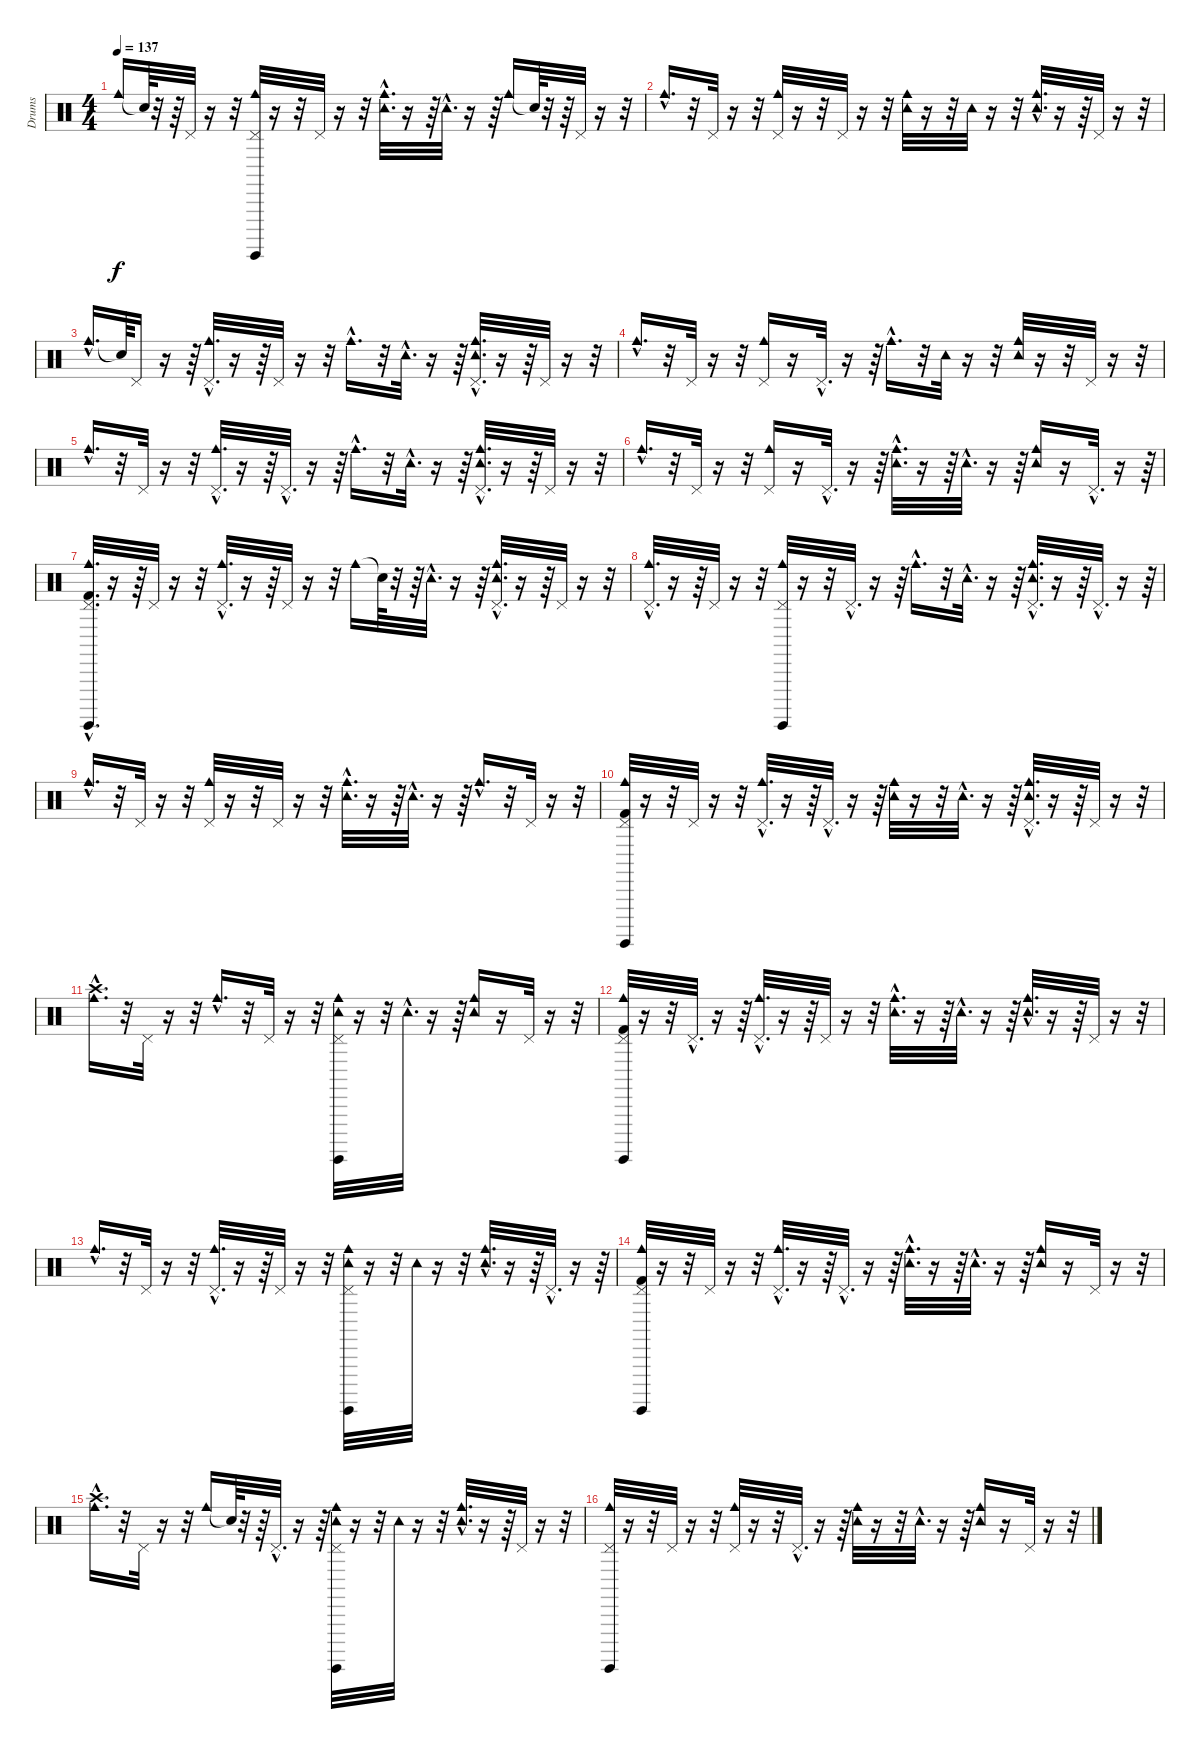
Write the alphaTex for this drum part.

\track ("Drums   " "Drums   ") {instrument percussion}
\staff {score}
\articulation defaults
\ts (4 4)
\tempo 137
\clef neutral
\ks c "Cowbell medium (hit)".16{dy f} "Snare (hit)"{t}.64
r.32 r.64 "Pedal Hi-Hat (hit)".32 r.16 r.32 ("Pedal Hi-Hat (hit)" "Surdo (hit)" "Cowbell medium (hit)").32 r.16 r.32 "Pedal Hi-Hat (hit)".32 r.16 r.32 ("Tambourine (hit)"{hac} "Cowbell medium (hit)"{hac}).32{d} r.16 r.64 "Tambourine (hit)"{hac}.32{d} r.16 r.64 "Cowbell medium (hit)".16 "Snare (hit)"{t}.64 r.32 r.64 "Pedal Hi-Hat (hit)".32 r.16 r.32 |
"Cowbell medium (hit)"{hac}.16{d} r.32 "Pedal Hi-Hat (hit)".32 r.16 r.32 ("Pedal Hi-Hat (hit)" "Cowbell medium (hit)").32 r.16 r.32 "Pedal Hi-Hat (hit)".32 r.16 r.32 ("Tambourine (hit)" "Cowbell medium (hit)").32 r.16 r.32 "Tambourine (hit)".32 r.16 r.32 ("Tambourine (hit)"{hac} "Cowbell medium (hit)"{hac}).32{d} r.16 r.64 "Pedal Hi-Hat (hit)".32 r.16 r.32 |
"Cowbell medium (hit)"{hac}.16{d} "Snare (hit)"{t}.64 "Pedal Hi-Hat (hit)".16 r.16 r.64 ("Pedal Hi-Hat (hit)"{hac} "Cowbell medium (hit)"{hac}).32{d} r.16 r.64 "Pedal Hi-Hat (hit)".32 r.16 r.32 "Cowbell medium (hit)"{hac}.16{d} r.32 "Tambourine (hit)"{hac}.32{d} r.16 r.64 ("Pedal Hi-Hat (hit)"{hac} "Tambourine (hit)"{hac} "Cowbell medium (hit)"{hac}).32{d} r.16 r.64 "Pedal Hi-Hat (hit)".32 r.16 r.32 |
"Cowbell medium (hit)"{hac}.16{d} r.32 "Pedal Hi-Hat (hit)".32 r.16 r.32 ("Pedal Hi-Hat (hit)" "Cowbell medium (hit)").16 r.16 "Pedal Hi-Hat (hit)"{hac}.32{d} r.16 r.64 "Cowbell medium (hit)"{hac}.16{d} r.32 "Tambourine (hit)".32 r.16 r.32 ("Tambourine (hit)" "Cowbell medium (hit)").32 r.16 r.32 "Pedal Hi-Hat (hit)".32 r.16 r.32 |
"Cowbell medium (hit)"{hac}.16{d} r.32 "Pedal Hi-Hat (hit)".32 r.16 r.32 ("Pedal Hi-Hat (hit)"{hac} "Cowbell medium (hit)"{hac}).32{d} r.16 r.64 "Pedal Hi-Hat (hit)"{hac}.32{d} r.16 r.64 "Cowbell medium (hit)"{hac}.16{d} r.32 "Tambourine (hit)"{hac}.32{d} r.16 r.64 ("Pedal Hi-Hat (hit)"{hac} "Tambourine (hit)"{hac} "Cowbell medium (hit)"{hac}).32{d} r.16 r.64 "Pedal Hi-Hat (hit)".32 r.16 r.32 |
"Cowbell medium (hit)"{hac}.16{d} r.32 "Pedal Hi-Hat (hit)".32 r.16 r.32 ("Pedal Hi-Hat (hit)" "Cowbell medium (hit)").16 r.16 "Pedal Hi-Hat (hit)"{hac}.32{d} r.16 r.64 ("Tambourine (hit)"{hac} "Cowbell medium (hit)"{hac}).32{d} r.16 r.64 "Tambourine (hit)"{hac}.32{d} r.16 r.64 ("Tambourine (hit)" "Cowbell medium (hit)").16 r.16 "Pedal Hi-Hat (hit)"{hac}.32{d} r.16 r.64 |
("Kick (hit) 2"{hac} "Pedal Hi-Hat (hit)"{hac} "Surdo (hit)"{hac} "Cowbell medium (hit)"{hac}).32{d} r.16 r.64 "Pedal Hi-Hat (hit)".32 r.16 r.32 ("Pedal Hi-Hat (hit)"{hac} "Cowbell medium (hit)"{hac}).32{d} r.16 r.64 "Pedal Hi-Hat (hit)".32 r.16 r.32 "Cowbell medium (hit)".16 "Snare (hit)"{t}.64 r.32 r.64 "Tambourine (hit)"{hac}.32{d} r.16 r.64 ("Pedal Hi-Hat (hit)"{hac} "Tambourine (hit)"{hac} "Cowbell medium (hit)"{hac}).32{d} r.16 r.64 "Pedal Hi-Hat (hit)".32 r.16 r.32 |
("Pedal Hi-Hat (hit)"{hac} "Cowbell medium (hit)"{hac}).32{d} r.16 r.64 "Pedal Hi-Hat (hit)".32 r.16 r.32 ("Pedal Hi-Hat (hit)" "Surdo (hit)" "Cowbell medium (hit)").32 r.16 r.32 "Pedal Hi-Hat (hit)"{hac}.32{d} r.16 r.64 "Cowbell medium (hit)"{hac}.16{d} r.32 "Tambourine (hit)"{hac}.32{d} r.16 r.64 ("Pedal Hi-Hat (hit)"{hac} "Tambourine (hit)"{hac} "Cowbell medium (hit)"{hac}).32{d} r.16 r.64 "Pedal Hi-Hat (hit)"{hac}.32{d} r.16 r.64 |
"Cowbell medium (hit)"{hac}.16{d} r.32 "Pedal Hi-Hat (hit)".32 r.16 r.32 ("Pedal Hi-Hat (hit)" "Cowbell medium (hit)").32 r.16 r.32 "Pedal Hi-Hat (hit)".32 r.16 r.32 ("Tambourine (hit)"{hac} "Cowbell medium (hit)"{hac}).32{d} r.16 r.64 "Tambourine (hit)"{hac}.32{d} r.16 r.64 "Cowbell medium (hit)"{hac}.16{d} r.32 "Pedal Hi-Hat (hit)".32 r.16 r.32 |
("Kick (hit) 2" "Pedal Hi-Hat (hit)" "Surdo (hit)" "Cowbell medium (hit)").32 r.16 r.32 "Pedal Hi-Hat (hit)".32 r.16 r.32 ("Pedal Hi-Hat (hit)"{hac} "Cowbell medium (hit)"{hac}).32{d} r.16 r.64 "Pedal Hi-Hat (hit)"{hac}.32{d} r.16 r.64 ("Tambourine (hit)" "Cowbell medium (hit)").32 r.16 r.32 "Tambourine (hit)"{hac}.32{d} r.16 r.64 ("Pedal Hi-Hat (hit)"{hac} "Tambourine (hit)"{hac} "Cowbell medium (hit)"{hac}).32{d} r.16 r.64 "Pedal Hi-Hat (hit)".32 r.16 r.32 |
("Crash high (hit)"{hac} "Cowbell medium (hit)"{hac}).16{d} r.32 "Pedal Hi-Hat (hit)".32 r.16 r.32 "Cowbell medium (hit)"{hac}.16{d} r.32 "Pedal Hi-Hat (hit)".32 r.16 r.32 ("Pedal Hi-Hat (hit)" "Surdo (hit)" "Tambourine (hit)" "Cowbell medium (hit)").32 r.16 r.32 "Tambourine (hit)"{hac}.32{d} r.16 r.64 ("Tambourine (hit)" "Cowbell medium (hit)").16 r.16 "Pedal Hi-Hat (hit)".32 r.16 r.32 |
("Kick (hit) 2" "Pedal Hi-Hat (hit)" "Surdo (hit)" "Cowbell medium (hit)").32 r.16 r.32 "Pedal Hi-Hat (hit)"{hac}.32{d} r.16 r.64 ("Pedal Hi-Hat (hit)"{hac} "Cowbell medium (hit)"{hac}).32{d} r.16 r.64 "Pedal Hi-Hat (hit)".32 r.16 r.32 ("Tambourine (hit)"{hac} "Cowbell medium (hit)"{hac}).32{d} r.16 r.64 "Tambourine (hit)"{hac}.32{d} r.16 r.64 ("Tambourine (hit)"{hac} "Cowbell medium (hit)"{hac}).32{d} r.16 r.64 "Pedal Hi-Hat (hit)".32 r.16 r.32 |
"Cowbell medium (hit)"{hac}.16{d} r.32 "Pedal Hi-Hat (hit)".32 r.16 r.32 ("Pedal Hi-Hat (hit)"{hac} "Cowbell medium (hit)"{hac}).32{d} r.16 r.64 "Pedal Hi-Hat (hit)".32 r.16 r.32 ("Pedal Hi-Hat (hit)" "Surdo (hit)" "Tambourine (hit)" "Cowbell medium (hit)").32 r.16 r.32 "Tambourine (hit)".32 r.16 r.32 ("Tambourine (hit)"{hac} "Cowbell medium (hit)"{hac}).32{d} r.16 r.64 "Pedal Hi-Hat (hit)"{hac}.32{d} r.16 r.64 |
("Kick (hit) 2" "Pedal Hi-Hat (hit)" "Surdo (hit)" "Cowbell medium (hit)").32 r.16 r.32 "Pedal Hi-Hat (hit)".32 r.16 r.32 ("Pedal Hi-Hat (hit)"{hac} "Cowbell medium (hit)"{hac}).32{d} r.16 r.64 "Pedal Hi-Hat (hit)"{hac}.32{d} r.16 r.64 ("Tambourine (hit)"{hac} "Cowbell medium (hit)"{hac}).32{d} r.16 r.64 "Tambourine (hit)"{hac}.32{d} r.16 r.64 ("Tambourine (hit)" "Cowbell medium (hit)").16 r.16 "Pedal Hi-Hat (hit)".32 r.16 r.32 |
("Crash high (hit)"{hac} "Cowbell medium (hit)"{hac}).16{d} r.32 "Pedal Hi-Hat (hit)".32 r.16 r.32 "Cowbell medium (hit)".16 "Snare (hit)"{t}.64 r.32 r.64 "Pedal Hi-Hat (hit)"{hac}.32{d} r.16 r.64 ("Pedal Hi-Hat (hit)" "Surdo (hit)" "Tambourine (hit)" "Cowbell medium (hit)").32 r.16 r.32 "Tambourine (hit)".32 r.16 r.32 ("Tambourine (hit)"{hac} "Cowbell medium (hit)"{hac}).32{d} r.16 r.64 "Pedal Hi-Hat (hit)".32 r.16 r.32 |
("Pedal Hi-Hat (hit)" "Surdo (hit)" "Cowbell medium (hit)").32 r.16 r.32 "Pedal Hi-Hat (hit)".32 r.16 r.32 ("Pedal Hi-Hat (hit)" "Cowbell medium (hit)").32 r.16 r.32 "Pedal Hi-Hat (hit)"{hac}.32{d} r.16 r.64 ("Tambourine (hit)" "Cowbell medium (hit)").32 r.16 r.32 "Tambourine (hit)"{hac}.32{d} r.16 r.64 ("Tambourine (hit)" "Cowbell medium (hit)").16 r.16 "Pedal Hi-Hat (hit)".32 r.16 r.32
